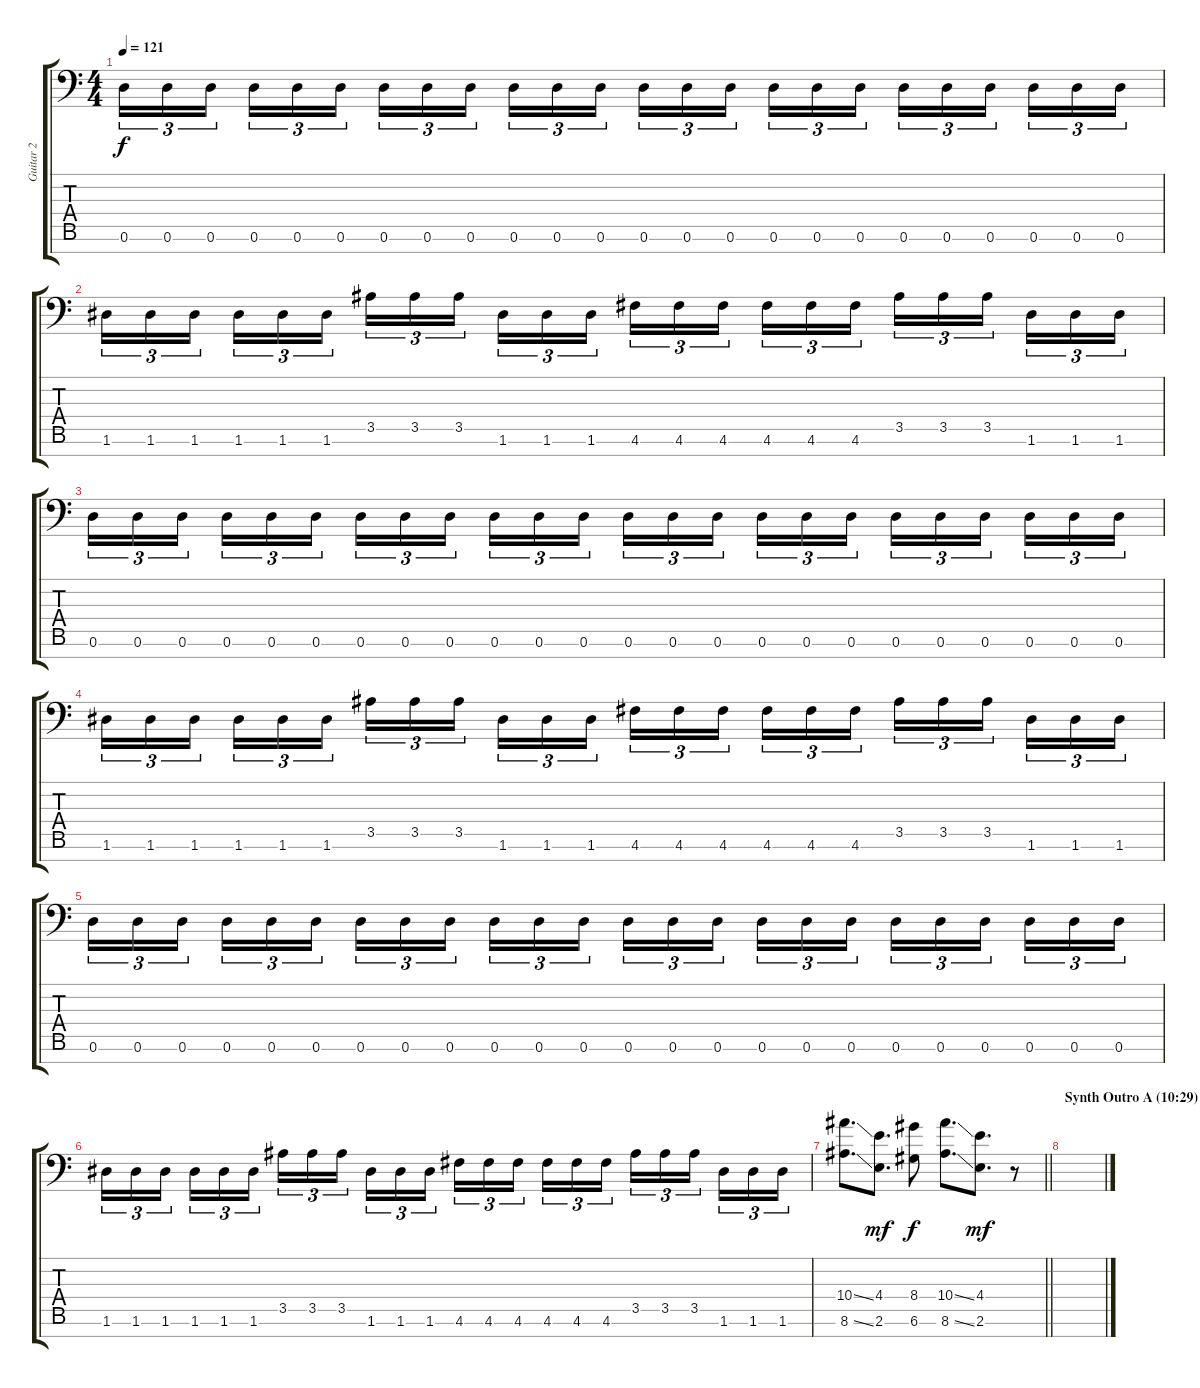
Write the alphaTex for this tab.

\track ("Guitar 2" "Guitar 2") {instrument distortionguitar}
\staff {score tabs}
\tuning (D4 A3 F3 C3 G2 D2 A1) {hide}
\ts (4 4)
\tempo 121
\clef f4
\ks c
0.6.16{tu (3 2) dy f} 0.6.16{tu (3 2)} 0.6.16{tu (3 2) beam splitsecondary} 0.6.16{tu (3 2)} 0.6.16{tu (3 2)} 0.6.16{tu (3 2)} 0.6.16{tu (3 2)} 0.6.16{tu (3 2)} 0.6.16{tu (3 2) beam splitsecondary} 0.6.16{tu (3 2)} 0.6.16{tu (3 2)} 0.6.16{tu (3 2)} 0.6.16{tu (3 2)} 0.6.16{tu (3 2)} 0.6.16{tu (3 2) beam splitsecondary} 0.6.16{tu (3 2)} 0.6.16{tu (3 2)} 0.6.16{tu (3 2)} 0.6.16{tu (3 2)} 0.6.16{tu (3 2)} 0.6.16{tu (3 2) beam splitsecondary} 0.6.16{tu (3 2)} 0.6.16{tu (3 2)} 0.6.16{tu (3 2)} |
1.6.16{tu (3 2)} 1.6.16{tu (3 2)} 1.6.16{tu (3 2) beam splitsecondary} 1.6.16{tu (3 2)} 1.6.16{tu (3 2)} 1.6.16{tu (3 2)} 3.5.16{tu (3 2)} 3.5.16{tu (3 2)} 3.5.16{tu (3 2) beam splitsecondary} 1.6.16{tu (3 2)} 1.6.16{tu (3 2)} 1.6.16{tu (3 2)} 4.6.16{tu (3 2)} 4.6.16{tu (3 2)} 4.6.16{tu (3 2) beam splitsecondary} 4.6.16{tu (3 2)} 4.6.16{tu (3 2)} 4.6.16{tu (3 2)} 3.5.16{tu (3 2)} 3.5.16{tu (3 2)} 3.5.16{tu (3 2) beam splitsecondary} 1.6.16{tu (3 2)} 1.6.16{tu (3 2)} 1.6.16{tu (3 2)} |
0.6.16{tu (3 2)} 0.6.16{tu (3 2)} 0.6.16{tu (3 2) beam splitsecondary} 0.6.16{tu (3 2)} 0.6.16{tu (3 2)} 0.6.16{tu (3 2)} 0.6.16{tu (3 2)} 0.6.16{tu (3 2)} 0.6.16{tu (3 2) beam splitsecondary} 0.6.16{tu (3 2)} 0.6.16{tu (3 2)} 0.6.16{tu (3 2)} 0.6.16{tu (3 2)} 0.6.16{tu (3 2)} 0.6.16{tu (3 2) beam splitsecondary} 0.6.16{tu (3 2)} 0.6.16{tu (3 2)} 0.6.16{tu (3 2)} 0.6.16{tu (3 2)} 0.6.16{tu (3 2)} 0.6.16{tu (3 2) beam splitsecondary} 0.6.16{tu (3 2)} 0.6.16{tu (3 2)} 0.6.16{tu (3 2)} |
1.6.16{tu (3 2)} 1.6.16{tu (3 2)} 1.6.16{tu (3 2) beam splitsecondary} 1.6.16{tu (3 2)} 1.6.16{tu (3 2)} 1.6.16{tu (3 2)} 3.5.16{tu (3 2)} 3.5.16{tu (3 2)} 3.5.16{tu (3 2) beam splitsecondary} 1.6.16{tu (3 2)} 1.6.16{tu (3 2)} 1.6.16{tu (3 2)} 4.6.16{tu (3 2)} 4.6.16{tu (3 2)} 4.6.16{tu (3 2) beam splitsecondary} 4.6.16{tu (3 2)} 4.6.16{tu (3 2)} 4.6.16{tu (3 2)} 3.5.16{tu (3 2)} 3.5.16{tu (3 2)} 3.5.16{tu (3 2) beam splitsecondary} 1.6.16{tu (3 2)} 1.6.16{tu (3 2)} 1.6.16{tu (3 2)} |
0.6.16{tu (3 2)} 0.6.16{tu (3 2)} 0.6.16{tu (3 2) beam splitsecondary} 0.6.16{tu (3 2)} 0.6.16{tu (3 2)} 0.6.16{tu (3 2)} 0.6.16{tu (3 2)} 0.6.16{tu (3 2)} 0.6.16{tu (3 2) beam splitsecondary} 0.6.16{tu (3 2)} 0.6.16{tu (3 2)} 0.6.16{tu (3 2)} 0.6.16{tu (3 2)} 0.6.16{tu (3 2)} 0.6.16{tu (3 2) beam splitsecondary} 0.6.16{tu (3 2)} 0.6.16{tu (3 2)} 0.6.16{tu (3 2)} 0.6.16{tu (3 2)} 0.6.16{tu (3 2)} 0.6.16{tu (3 2) beam splitsecondary} 0.6.16{tu (3 2)} 0.6.16{tu (3 2)} 0.6.16{tu (3 2)} |
1.6.16{tu (3 2)} 1.6.16{tu (3 2)} 1.6.16{tu (3 2) beam splitsecondary} 1.6.16{tu (3 2)} 1.6.16{tu (3 2)} 1.6.16{tu (3 2)} 3.5.16{tu (3 2)} 3.5.16{tu (3 2)} 3.5.16{tu (3 2) beam splitsecondary} 1.6.16{tu (3 2)} 1.6.16{tu (3 2)} 1.6.16{tu (3 2)} 4.6.16{tu (3 2)} 4.6.16{tu (3 2)} 4.6.16{tu (3 2) beam splitsecondary} 4.6.16{tu (3 2)} 4.6.16{tu (3 2)} 4.6.16{tu (3 2)} 3.5.16{tu (3 2)} 3.5.16{tu (3 2)} 3.5.16{tu (3 2) beam splitsecondary} 1.6.16{tu (3 2)} 1.6.16{tu (3 2)} 1.6.16{tu (3 2)} |
\barLineRight lightlight
(10.4{ss} 8.6{ss}).8{d} (4.4 2.6).8{d dy mf} (8.4 6.6).8{dy f} (10.4{ss} 8.6{ss}).8{d} (4.4 2.6).8{d dy mf} r.8 |
\section ("" "Synth Outro A (10:29)")
